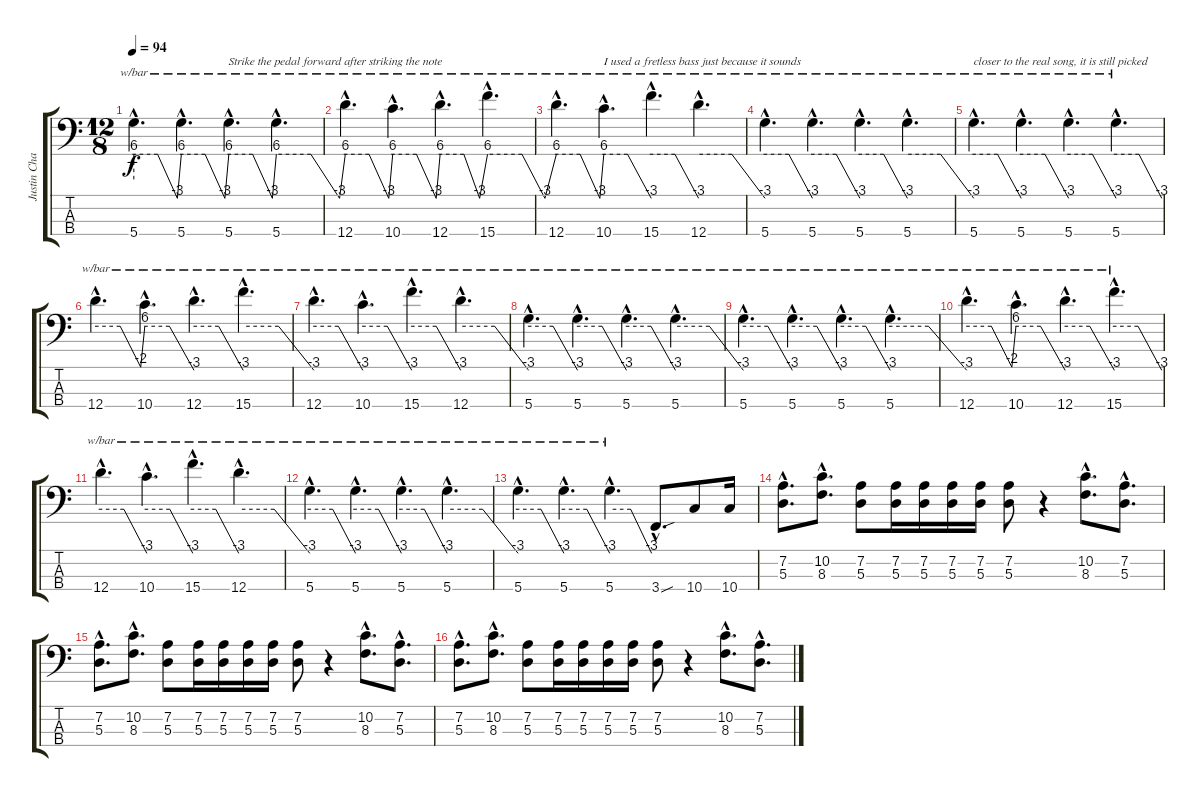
\track ("Justin Chancellor" "Justin Cha") {instrument electricbasspick}
\staff {score tabs}
\tuning (G2 D2 A1 D1) {hide}
\ts (12 8)
\tempo 94
\clef f4
\ks c
5.4{hac}.4{d tbe (custom default 0 24 30 24 55 -12 60 24) dy f} 5.4{hac}.4{d tbe (custom default 0 24 30 24 55 -12 60 24)} 5.4{hac}.4{d tbe (custom default 0 24 30 24 55 -12 60 24) txt "Strike the pedal forward after striking the note"} 5.4{hac}.4{d tbe (custom default 0 24 30 24 55 -12 60 24)} |
12.4{hac}.4{d tbe (custom default 0 24 30 24 55 -12 60 24)} 10.4{hac}.4{d tbe (custom default 0 24 30 24 55 -12 60 24)} 12.4{hac}.4{d tbe (custom default 0 24 30 24 50 -12 60 24)} 15.4{hac}.4{d tbe (custom default 0 24 30 24 50 -12 60 24)} |
12.4{hac}.4{d tbe (custom default 0 24 30 24 55 -12 60 24)} 10.4{hac}.4{d tbe (custom default 0 24 30 24 60 -12) txt "I used a fretless bass just because it sounds"} 15.4{hac}.4{d tbe (custom default 0 24 30 24 60 -12)} 12.4{hac}.4{d tbe (custom default 0 24 30 24 60 -12)} |
5.4{hac}.4{d tbe (custom default 0 24 30 24 60 -12)} 5.4{hac}.4{d tbe (custom default 0 24 30 24 60 -12)} 5.4{hac}.4{d tbe (custom default 0 24 30 24 60 -12)} 5.4{hac}.4{d tbe (custom default 0 24 30 24 60 -12)} |
5.4{hac}.4{d tbe (custom default 0 24 30 24 60 -12) txt "closer to the real song, it is still picked"} 5.4{hac}.4{d tbe (custom default 0 24 30 24 60 -12)} 5.4{hac}.4{d tbe (custom default 0 24 30 24 60 -12)} 5.4{hac}.4{d tbe (custom default 0 24 30 24 60 -12)} |
12.4{hac}.4{d tbe (custom default 0 24 30 24 55 -8 60 24)} 10.4{hac}.4{d tbe (custom default 0 24 30 24 60 -12)} 12.4{hac}.4{d tbe (custom default 0 24 30 24 60 -12)} 15.4{hac}.4{d tbe (custom default 0 24 30 24 60 -12)} |
12.4{hac}.4{d tbe (custom default 0 24 30 24 60 -12)} 10.4{hac}.4{d tbe (custom default 0 24 30 24 60 -12)} 15.4{hac}.4{d tbe (custom default 0 24 30 24 60 -12)} 12.4{hac}.4{d tbe (custom default 0 24 30 24 60 -12)} |
5.4{hac}.4{d tbe (custom default 0 24 30 24 60 -12)} 5.4{hac}.4{d tbe (custom default 0 24 30 24 60 -12)} 5.4{hac}.4{d tbe (custom default 0 24 30 24 60 -12)} 5.4{hac}.4{d tbe (custom default 0 24 30 24 60 -12)} |
5.4{hac}.4{d tbe (custom default 0 24 30 24 60 -12)} 5.4{hac}.4{d tbe (custom default 0 24 30 24 60 -12)} 5.4{hac}.4{d tbe (custom default 0 24 30 24 60 -12)} 5.4{hac}.4{d tbe (custom default 0 24 30 24 60 -12)} |
12.4{hac}.4{d tbe (custom default 0 24 30 24 55 -8 60 24)} 10.4{hac}.4{d tbe (custom default 0 24 30 24 60 -12)} 12.4{hac}.4{d tbe (custom default 0 24 30 24 60 -12)} 15.4{hac}.4{d tbe (custom default 0 24 30 24 60 -12)} |
12.4{hac}.4{d tbe (custom default 0 24 30 24 60 -12)} 10.4{hac}.4{d tbe (custom default 0 24 30 24 60 -12)} 15.4{hac}.4{d tbe (custom default 0 24 30 24 60 -12)} 12.4{hac}.4{d tbe (custom default 0 24 30 24 60 -12)} |
5.4{hac}.4{d tbe (custom default 0 24 30 24 60 -12)} 5.4{hac}.4{d tbe (custom default 0 24 30 24 60 -12)} 5.4{hac}.4{d tbe (custom default 0 24 30 24 60 -12)} 5.4{hac}.4{d tbe (custom default 0 24 30 24 60 -12)} |
5.4{hac}.4{d tbe (custom default 0 24 30 24 60 -12)} 5.4{hac}.4{d tbe (custom default 0 24 30 24 60 -12)} 5.4{hac}.4{d tbe (custom default 0 24 30 24 60 -12)} 3.4{sou hac}.8{d volume 16 instrument electricbasspick} 10.4.8 10.4.16 |
(7.2{hac} 5.3{hac}).8{d} (10.2{hac} 8.3{hac}).8{d} (7.2 5.3).8 (7.2 5.3).16 (7.2 5.3).16 (7.2 5.3).16 (7.2 5.3).16 (7.2 5.3).8 r.4 (10.2{hac} 8.3{hac}).8{d} (7.2{hac} 5.3{hac}).8{d} |
(7.2{hac} 5.3{hac}).8{d} (10.2{hac} 8.3{hac}).8{d} (7.2 5.3).8 (7.2 5.3).16 (7.2 5.3).16 (7.2 5.3).16 (7.2 5.3).16 (7.2 5.3).8 r.4 (10.2{hac} 8.3{hac}).8{d} (7.2{hac} 5.3{hac}).8{d} |
(7.2{hac} 5.3{hac}).8{d} (10.2{hac} 8.3{hac}).8{d} (7.2 5.3).8 (7.2 5.3).16 (7.2 5.3).16 (7.2 5.3).16 (7.2 5.3).16 (7.2 5.3).8 r.4 (10.2{hac} 8.3{hac}).8{d} (7.2{hac} 5.3{hac}).8{d}
